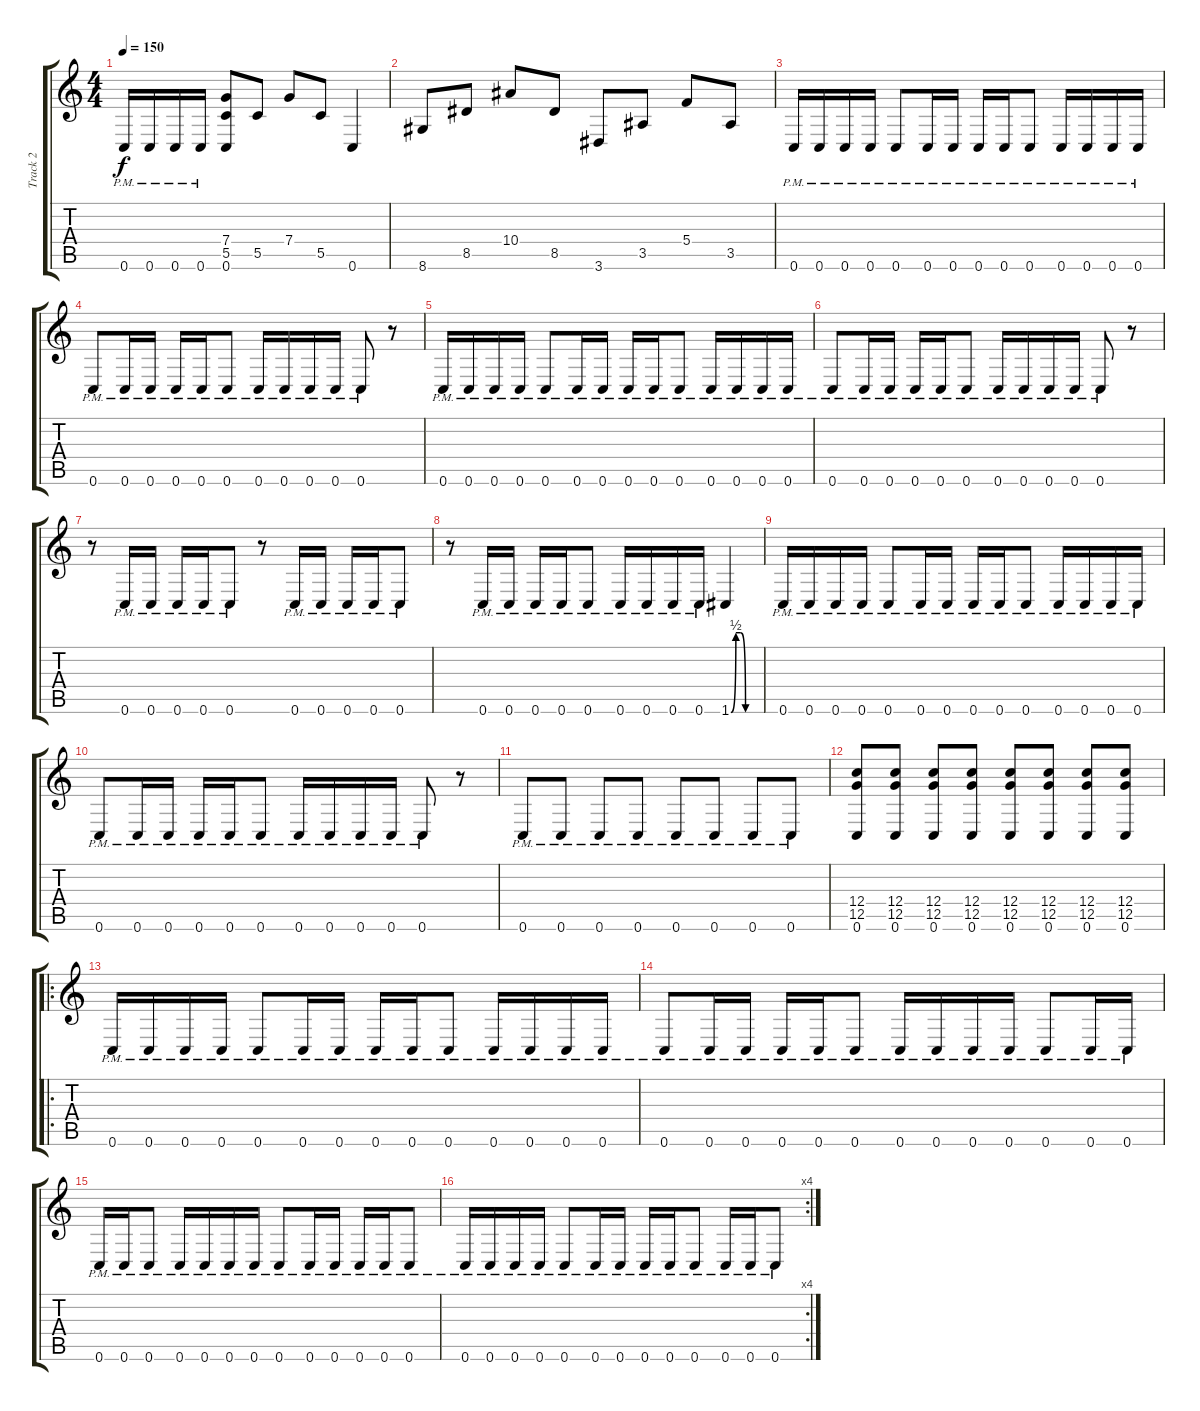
\track ("Track 2" "Track 2") {instrument distortionguitar}
\staff {score tabs}
\tuning (D4 A3 F3 C3 G2 C2) {hide}
\ts (4 4)
\tempo 150
\clef g2
\ks c
0.6{pm}.16{dy f} 0.6{pm}.16 0.6{pm}.16 0.6{pm}.16 (7.4 5.5 0.6).8 5.5.8 7.4.8 5.5.8 0.6.4 |
8.6.8 8.5.8 10.4.8 8.5.8 3.6.8 3.5.8 5.4.8 3.5.8 |
0.6{pm}.16 0.6{pm}.16 0.6{pm}.16 0.6{pm}.16 0.6{pm}.8 0.6{pm}.16 0.6{pm}.16 0.6{pm}.16 0.6{pm}.16 0.6{pm}.8 0.6{pm}.16 0.6{pm}.16 0.6{pm}.16 0.6{pm}.16 |
0.6{pm}.8 0.6{pm}.16 0.6{pm}.16 0.6{pm}.16 0.6{pm}.16 0.6{pm}.8 0.6{pm}.16 0.6{pm}.16 0.6{pm}.16 0.6{pm}.16 0.6{pm}.8 r.8 |
0.6{pm}.16 0.6{pm}.16 0.6{pm}.16 0.6{pm}.16 0.6{pm}.8 0.6{pm}.16 0.6{pm}.16 0.6{pm}.16 0.6{pm}.16 0.6{pm}.8 0.6{pm}.16 0.6{pm}.16 0.6{pm}.16 0.6{pm}.16 |
0.6{pm}.8 0.6{pm}.16 0.6{pm}.16 0.6{pm}.16 0.6{pm}.16 0.6{pm}.8 0.6{pm}.16 0.6{pm}.16 0.6{pm}.16 0.6{pm}.16 0.6{pm}.8 r.8 |
r.8 0.6{pm}.16 0.6{pm}.16 0.6{pm}.16 0.6{pm}.16 0.6{pm}.8 r.8 0.6{pm}.16 0.6{pm}.16 0.6{pm}.16 0.6{pm}.16 0.6{pm}.8 |
r.8 0.6{pm}.16 0.6{pm}.16 0.6{pm}.16 0.6{pm}.16 0.6{pm}.8 0.6{pm}.16 0.6{pm}.16 0.6{pm}.16 0.6{pm}.16 1.6{be (custom 0 0 10 2 20 2 30 0 60 0)}.4 |
0.6{pm}.16 0.6{pm}.16 0.6{pm}.16 0.6{pm}.16 0.6{pm}.8 0.6{pm}.16 0.6{pm}.16 0.6{pm}.16 0.6{pm}.16 0.6{pm}.8 0.6{pm}.16 0.6{pm}.16 0.6{pm}.16 0.6{pm}.16 |
0.6{pm}.8 0.6{pm}.16 0.6{pm}.16 0.6{pm}.16 0.6{pm}.16 0.6{pm}.8 0.6{pm}.16 0.6{pm}.16 0.6{pm}.16 0.6{pm}.16 0.6{pm}.8 r.8 |
0.6{pm}.8 0.6{pm}.8 0.6{pm}.8 0.6{pm}.8 0.6{pm}.8 0.6{pm}.8 0.6{pm}.8 0.6{pm}.8 |
(12.4 12.5 0.6).8 (12.4 12.5 0.6).8 (12.4 12.5 0.6).8 (12.4 12.5 0.6).8 (12.4 12.5 0.6).8 (12.4 12.5 0.6).8 (12.4 12.5 0.6).8 (12.4 12.5 0.6).8 |
\ro
0.6{pm}.16 0.6{pm}.16 0.6{pm}.16 0.6{pm}.16 0.6{pm}.8 0.6{pm}.16 0.6{pm}.16 0.6{pm}.16 0.6{pm}.16 0.6{pm}.8 0.6{pm}.16 0.6{pm}.16 0.6{pm}.16 0.6{pm}.16 |
0.6{pm}.8 0.6{pm}.16 0.6{pm}.16 0.6{pm}.16 0.6{pm}.16 0.6{pm}.8 0.6{pm}.16 0.6{pm}.16 0.6{pm}.16 0.6{pm}.16 0.6{pm}.8 0.6{pm}.16 0.6{pm}.16 |
0.6{pm}.16 0.6{pm}.16 0.6{pm}.8 0.6{pm}.16 0.6{pm}.16 0.6{pm}.16 0.6{pm}.16 0.6{pm}.8 0.6{pm}.16 0.6{pm}.16 0.6{pm}.16 0.6{pm}.16 0.6{pm}.8 |
\rc 4
0.6{pm}.16 0.6{pm}.16 0.6{pm}.16 0.6{pm}.16 0.6{pm}.8 0.6{pm}.16 0.6{pm}.16 0.6{pm}.16 0.6{pm}.16 0.6{pm}.8 0.6{pm}.16 0.6{pm}.16 0.6{pm}.8
